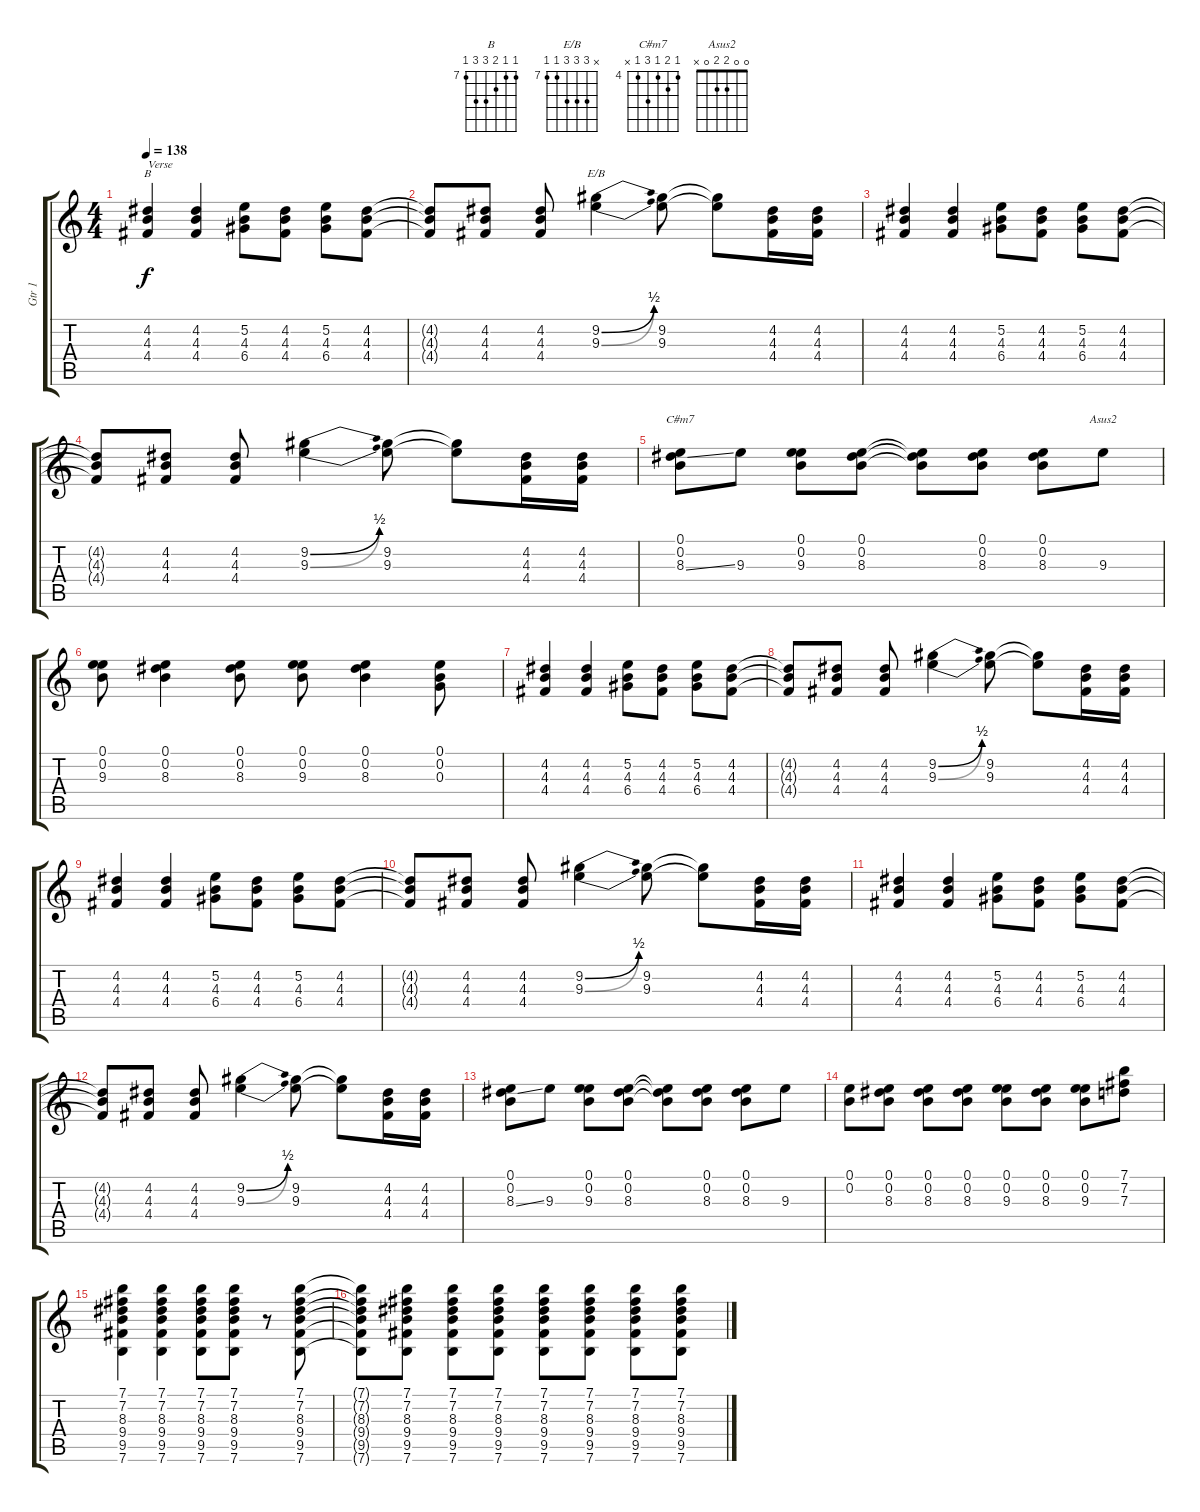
\track ("Gtr 1" "Gtr 1") {instrument distortionguitar}
\staff {score tabs}
\tuning (E4 B3 G3 D3 A2 E2) {hide}
\chord ("B" 7 7 8 9 9 7) {firstfret 7}
\chord ("E/B" x 9 9 9 7 7) {firstfret 7}
\chord ("C#m7" 4 5 4 6 4 x) {firstfret 4}
\chord ("Asus2" 0 0 2 2 0 x)
\ts (4 4)
\tempo 138
\clef g2
\ks c
(4.2 4.3 4.4).4{ch "B" txt "Verse" dy f} (4.2 4.3 4.4).4 (5.2 4.3 6.4).8 (4.2 4.3 4.4).8 (5.2 4.3 6.4).8 (4.2 4.3 4.4).8 |
(4.2{t} 4.3{t} 4.4{t}).8 (4.2 4.3 4.4).8 (4.2 4.3 4.4).8 (9.2{be (bend 0 0 60 2)} 9.3{be (bend 0 0 60 2)}).4{ch "E/B"} (9.2 9.3).8 (9.2{t} 9.3{t}).8 (4.2 4.3 4.4).16 (4.2 4.3 4.4).16 |
(4.2 4.3 4.4).4 (4.2 4.3 4.4).4 (5.2 4.3 6.4).8 (4.2 4.3 4.4).8 (5.2 4.3 6.4).8 (4.2 4.3 4.4).8 |
(4.2{t} 4.3{t} 4.4{t}).8 (4.2 4.3 4.4).8 (4.2 4.3 4.4).8 (9.2{be (bend 0 0 60 2)} 9.3{be (bend 0 0 60 2)}).4 (9.2 9.3).8 (9.2{t} 9.3{t}).8 (4.2 4.3 4.4).16 (4.2 4.3 4.4).16 |
(0.1 0.2 8.3{ss}).8{ch "C#m7"} 9.3.8 (0.1 0.2 9.3).8 (0.1 0.2 8.3).8 (0.1{t} 0.2{t} 8.3{t}).8 (0.1 0.2 8.3).8 (0.1 0.2 8.3).8 9.3.8{ch "Asus2"} |
(0.1 0.2 9.3).8 (0.1 0.2 8.3).4 (0.1 0.2 8.3).8 (0.1 0.2 9.3).8 (0.1 0.2 8.3).4 (0.1 0.2 0.3).8 |
(4.2 4.3 4.4).4 (4.2 4.3 4.4).4 (5.2 4.3 6.4).8 (4.2 4.3 4.4).8 (5.2 4.3 6.4).8 (4.2 4.3 4.4).8 |
(4.2{t} 4.3{t} 4.4{t}).8 (4.2 4.3 4.4).8 (4.2 4.3 4.4).8 (9.2{be (bend 0 0 60 2)} 9.3{be (bend 0 0 60 2)}).4 (9.2 9.3).8 (9.2{t} 9.3{t}).8 (4.2 4.3 4.4).16 (4.2 4.3 4.4).16 |
(4.2 4.3 4.4).4 (4.2 4.3 4.4).4 (5.2 4.3 6.4).8 (4.2 4.3 4.4).8 (5.2 4.3 6.4).8 (4.2 4.3 4.4).8 |
(4.2{t} 4.3{t} 4.4{t}).8 (4.2 4.3 4.4).8 (4.2 4.3 4.4).8 (9.2{be (bend 0 0 60 2)} 9.3{be (bend 0 0 60 2)}).4 (9.2 9.3).8 (9.2{t} 9.3{t}).8 (4.2 4.3 4.4).16 (4.2 4.3 4.4).16 |
(4.2 4.3 4.4).4 (4.2 4.3 4.4).4 (5.2 4.3 6.4).8 (4.2 4.3 4.4).8 (5.2 4.3 6.4).8 (4.2 4.3 4.4).8 |
(4.2{t} 4.3{t} 4.4{t}).8 (4.2 4.3 4.4).8 (4.2 4.3 4.4).8 (9.2{be (bend 0 0 60 2)} 9.3{be (bend 0 0 60 2)}).4 (9.2 9.3).8 (9.2{t} 9.3{t}).8 (4.2 4.3 4.4).16 (4.2 4.3 4.4).16 |
(0.1 0.2 8.3{ss}).8 9.3.8 (0.1 0.2 9.3).8 (0.1 0.2 8.3).8 (0.1{t} 0.2{t} 8.3{t}).8 (0.1 0.2 8.3).8 (0.1 0.2 8.3).8 9.3.8 |
(0.1 0.2).8 (0.1 0.2 8.3).8 (0.1 0.2 8.3).8 (0.1 0.2 8.3).8 (0.1 0.2 9.3).8 (0.1 0.2 8.3).8 (0.1 0.2 9.3).8 (7.1 7.2 7.3).8 |
(7.1 7.2 8.3 9.4 9.5 7.6).4 (7.1 7.2 8.3 9.4 9.5 7.6).4 (7.1 7.2 8.3 9.4 9.5 7.6).8 (7.1 7.2 8.3 9.4 9.5 7.6).8 r.8 (7.1 7.2 8.3 9.4 9.5 7.6).8 |
(7.1{t} 7.2{t} 8.3{t} 9.4{t} 9.5{t} 7.6{t}).8 (7.1 7.2 8.3 9.4 9.5 7.6).8 (7.1 7.2 8.3 9.4 9.5 7.6).8 (7.1 7.2 8.3 9.4 9.5 7.6).8 (7.1 7.2 8.3 9.4 9.5 7.6).8 (7.1 7.2 8.3 9.4 9.5 7.6).8 (7.1 7.2 8.3 9.4 9.5 7.6).8 (7.1 7.2 8.3 9.4 9.5 7.6).8
